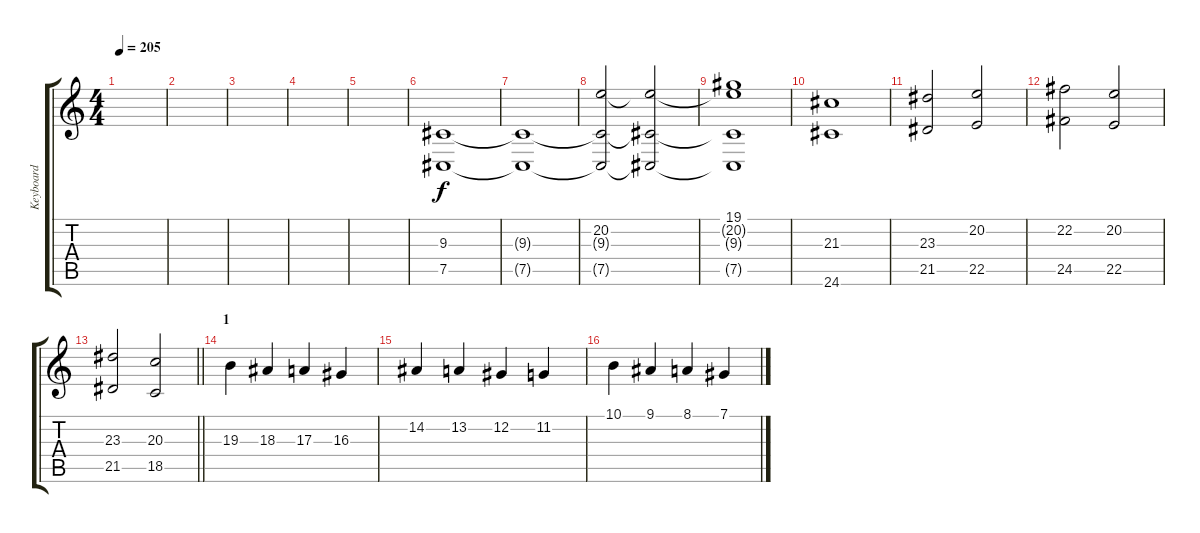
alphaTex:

\track ("Keyboard" "Keyboard") {instrument acousticgrandpiano}
\staff {score tabs}
\tuning (Db4 Ab3 E3 B2 Gb2 Db2) {hide}
\ts (4 4)
\tempo 205
\clef g2
\ks c
|
|
|
|
|
(9.3 7.5).1{volume 14 instrument stringensemble1} |
(9.3{t} 7.5{t}).1 |
(20.2 9.3{t} 7.5{t}).2 (20.2{t} 9.3{t} 7.5{t}).2 |
(19.1 20.2{t} 9.3{t} 7.5{t}).1 |
(21.3 24.6).1 |
(23.3 21.5).2 (20.2 22.5).2 |
(22.2 24.5).2 (20.2 22.5).2 |
\barLineRight lightlight
(23.3 21.5).2 (20.3 18.5).2 |
\section ("" "1")
19.3.4{volume 10 instrument pad3polysynth} 18.3.4 17.3.4 16.3.4 |
14.2.4 13.2.4 12.2.4 11.2.4 |
10.1.4 9.1.4 8.1.4 7.1.4
